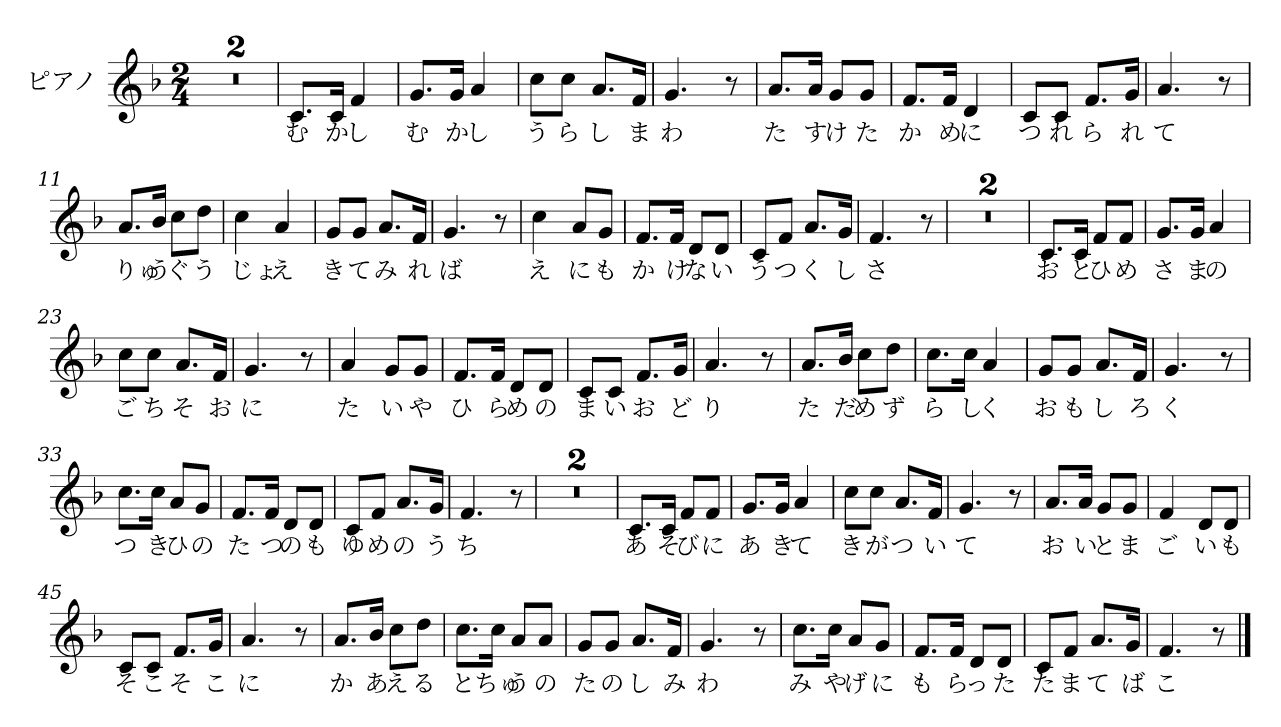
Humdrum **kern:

**kern	**text
*part1	*part1
*staff1	*staff1
*I"ピアノ	*
*clefG2	*
*k[b-]	*
*M2/4	*
*MM100	*
=1	=1
2r	.
=2	=2
2r	.
=3	=3
!	!LO:LY:b
8.c/L	む
!	!LO:LY:b
16c/Jk	か
!	!LO:LY:b
4f/	し
=4	=4
!	!LO:LY:b
8.g/L	む
!	!LO:LY:b
16g/Jk	か
!	!LO:LY:b
4a/	し
=5	=5
!	!LO:LY:b
8cc\L	う
!	!LO:LY:b
8cc\J	ら
!	!LO:LY:b
8.a/L	し
!	!LO:LY:b
16f/Jk	ま
=6	=6
!	!LO:LY:b
4.g/	わ
8r	.
=7	=7
!	!LO:LY:b
8.a/L	た
!	!LO:LY:b
16a/Jk	す
!	!LO:LY:b
8g/L	け
!	!LO:LY:b
8g/J	た
=8	=8
!	!LO:LY:b
8.f/L	か
!	!LO:LY:b
16f/Jk	め
!	!LO:LY:b
4d/	に
=9	=9
!	!LO:LY:b
8c/L	つ
!	!LO:LY:b
8c/J	れ
!	!LO:LY:b
8.f/L	ら
!	!LO:LY:b
16g/Jk	れ
=10	=10
!	!LO:LY:b
4.a/	て
8r	.
=11	=11
!	!LO:LY:b
8.a/L	りゅ
!	!LO:LY:b
16b-/Jk	う
!	!LO:LY:b
8cc\L	ぐ
!	!LO:LY:b
8dd\J	う
=12	=12
!	!LO:LY:b
4cc\	じょ
!	!LO:LY:b
4a/	え
!!LO:LB:g=z
=13	=13
!	!LO:LY:b
8g/L	き
!	!LO:LY:b
8g/J	て
!	!LO:LY:b
8.a/L	み
!	!LO:LY:b
16f/Jk	れ
=14	=14
!	!LO:LY:b
4.g/	ば
8r	.
=15	=15
!	!LO:LY:b
4cc\	え
!	!LO:LY:b
8a/L	に
!	!LO:LY:b
8g/J	も
=16	=16
!	!LO:LY:b
8.f/L	か
!	!LO:LY:b
16f/Jk	け
!	!LO:LY:b
8d/L	な
!	!LO:LY:b
8d/J	い
=17	=17
!	!LO:LY:b
8c/L	う
!	!LO:LY:b
8f/J	つ
!	!LO:LY:b
8.a/L	く
!	!LO:LY:b
16g/Jk	し
=18	=18
!	!LO:LY:b
4.f/	さ
8r	.
=19	=19
2r	.
=20	=20
2r	.
=21	=21
!	!LO:LY:b
8.c/L	お
!	!LO:LY:b
16c/Jk	と
!	!LO:LY:b
8f/L	ひ
!	!LO:LY:b
8f/J	め
=22	=22
!	!LO:LY:b
8.g/L	さ
!	!LO:LY:b
16g/Jk	ま
!	!LO:LY:b
4a/	の
=23	=23
!	!LO:LY:b
8cc\L	ご
!	!LO:LY:b
8cc\J	ち
!	!LO:LY:b
8.a/L	そ
!	!LO:LY:b
16f/Jk	お
=24	=24
!	!LO:LY:b
4.g/	に
8r	.
!!LO:LB:g=z
=25	=25
!	!LO:LY:b
4a/	た
!	!LO:LY:b
8g/L	い
!	!LO:LY:b
8g/J	や
=26	=26
!	!LO:LY:b
8.f/L	ひ
!	!LO:LY:b
16f/Jk	ら
!	!LO:LY:b
8d/L	め
!	!LO:LY:b
8d/J	の
=27	=27
!	!LO:LY:b
8c/L	ま
!	!LO:LY:b
8c/J	い
!	!LO:LY:b
8.f/L	お
!	!LO:LY:b
16g/Jk	ど
=28	=28
!	!LO:LY:b
4.a/	り
8r	.
=29	=29
!	!LO:LY:b
8.a/L	た
!	!LO:LY:b
16b-/Jk	だ
!	!LO:LY:b
8cc\L	め
!	!LO:LY:b
8dd\J	ず
=30	=30
!	!LO:LY:b
8.cc\L	ら
!	!LO:LY:b
16cc\Jk	し
!	!LO:LY:b
4a/	く
=31	=31
!	!LO:LY:b
8g/L	お
!	!LO:LY:b
8g/J	も
!	!LO:LY:b
8.a/L	し
!	!LO:LY:b
16f/Jk	ろ
=32	=32
!	!LO:LY:b
4.g/	く
8r	.
=33	=33
!	!LO:LY:b
8.cc\L	つ
!	!LO:LY:b
16cc\Jk	き
!	!LO:LY:b
8a/L	ひ
!	!LO:LY:b
8g/J	の
=34	=34
!	!LO:LY:b
8.f/L	た
!	!LO:LY:b
16f/Jk	つ
!	!LO:LY:b
8d/L	の
!	!LO:LY:b
8d/J	も
!!LO:LB:g=z
=35	=35
!	!LO:LY:b
8c/L	ゆ
!	!LO:LY:b
8f/J	め
!	!LO:LY:b
8.a/L	の
!	!LO:LY:b
16g/Jk	う
=36	=36
!	!LO:LY:b
4.f/	ち
8r	.
=37	=37
2r	.
=38	=38
2r	.
=39	=39
!	!LO:LY:b
8.c/L	あ
!	!LO:LY:b
16c/Jk	そ
!	!LO:LY:b
8f/L	び
!	!LO:LY:b
8f/J	に
=40	=40
!	!LO:LY:b
8.g/L	あ
!	!LO:LY:b
16g/Jk	き
!	!LO:LY:b
4a/	て
=41	=41
!	!LO:LY:b
8cc\L	き
!	!LO:LY:b
8cc\J	が
!	!LO:LY:b
8.a/L	つ
!	!LO:LY:b
16f/Jk	い
=42	=42
!	!LO:LY:b
4.g/	て
8r	.
=43	=43
!	!LO:LY:b
8.a/L	お
!	!LO:LY:b
16a/Jk	い
!	!LO:LY:b
8g/L	と
!	!LO:LY:b
8g/J	ま
=44	=44
!	!LO:LY:b
4f/	ご
!	!LO:LY:b
8d/L	い
!	!LO:LY:b
8d/J	も
=45	=45
!	!LO:LY:b
8c/L	そ
!	!LO:LY:b
8c/J	こ
!	!LO:LY:b
8.f/L	そ
!	!LO:LY:b
16g/Jk	こ
=46	=46
!	!LO:LY:b
4.a/	に
8r	.
!!LO:LB:g=z
=47	=47
!	!LO:LY:b
8.a/L	か
!	!LO:LY:b
16b-/Jk	あ
!	!LO:LY:b
8cc\L	え
!	!LO:LY:b
8dd\J	る
=48	=48
!	!LO:LY:b
8.cc\L	と
!	!LO:LY:b
16cc\Jk	ちゅ
!	!LO:LY:b
8a/L	う
!	!LO:LY:b
8a/J	の
=49	=49
!	!LO:LY:b
8g/L	た
!	!LO:LY:b
8g/J	の
!	!LO:LY:b
8.a/L	し
!	!LO:LY:b
16f/Jk	み
=50	=50
!	!LO:LY:b
4.g/	わ
8r	.
=51	=51
!	!LO:LY:b
8.cc\L	み
!	!LO:LY:b
16cc\Jk	や
!	!LO:LY:b
8a/L	げ
!	!LO:LY:b
8g/J	に
=52	=52
!	!LO:LY:b
8.f/L	も
!	!LO:LY:b
16f/Jk	ら
!	!LO:LY:b
8d/L	っ
!	!LO:LY:b
8d/J	た
=53	=53
!	!LO:LY:b
8c/L	た
!	!LO:LY:b
8f/J	ま
!	!LO:LY:b
8.a/L	て
!	!LO:LY:b
16g/Jk	ば
=54	=54
!	!LO:LY:b
4.f/	こ
8r	.
==	==
*-	*-
